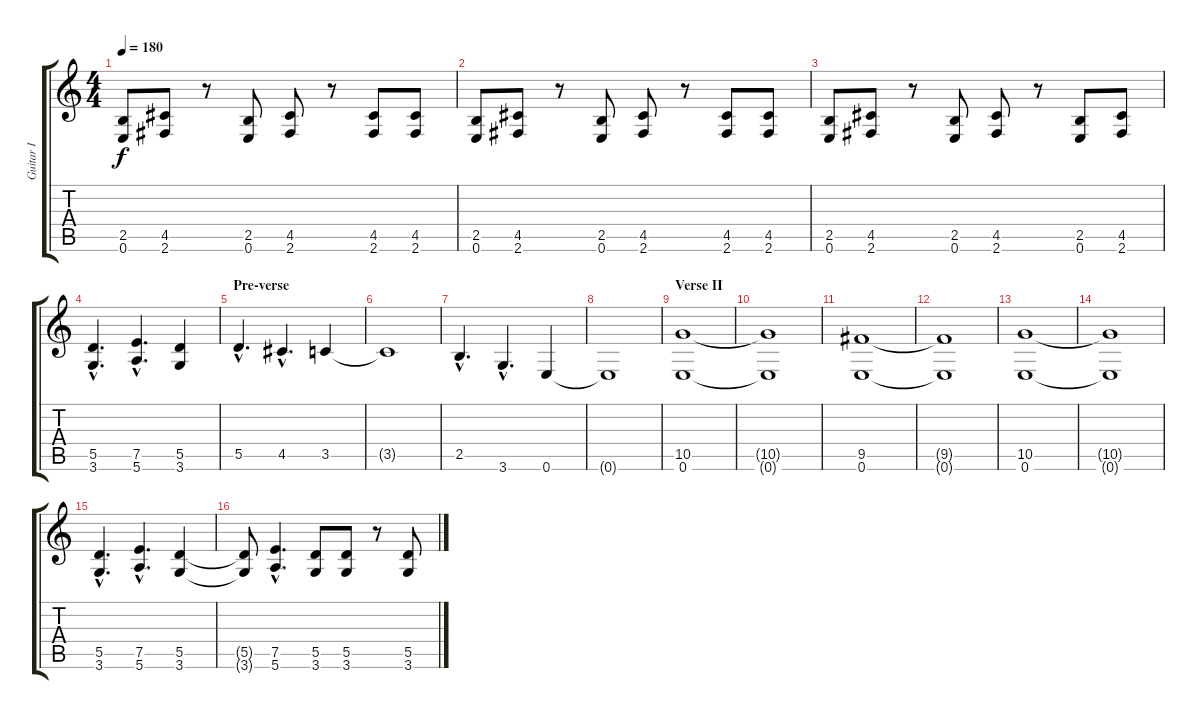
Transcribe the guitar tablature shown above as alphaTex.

\track ("Guitar I" "Guitar I") {instrument distortionguitar}
\staff {score tabs}
\tuning (E4 B3 G3 D3 A2 E2) {hide}
\ts (4 4)
\tempo 180
\clef g2
\ks c
(2.5 0.6).8{dy f} (4.5 2.6).8 r.8 (2.5 0.6).8 (4.5 2.6).8 r.8 (4.5 2.6).8 (4.5 2.6).8 |
(2.5 0.6).8 (4.5 2.6).8 r.8 (2.5 0.6).8 (4.5 2.6).8 r.8 (4.5 2.6).8 (4.5 2.6).8 |
(2.5 0.6).8 (4.5 2.6).8 r.8 (2.5 0.6).8 (4.5 2.6).8 r.8 (2.5 0.6).8 (4.5 2.6).8 |
(5.5{hac} 3.6{hac}).4{d} (7.5{hac} 5.6{hac}).4{d} (5.5 3.6).4 |
\section ("" "Pre-verse")
5.5{hac}.4{d} 4.5{hac}.4{d} 3.5.4 |
3.5{t}.1 |
2.5{hac}.4{d} 3.6{hac}.4{d} 0.6.4 |
0.6{t}.1 |
\section ("" "Verse II")
(10.5 0.6).1{volume 13} |
(10.5{t} 0.6{t}).1 |
(9.5 0.6).1 |
(9.5{t} 0.6{t}).1 |
(10.5 0.6).1 |
(10.5{t} 0.6{t}).1 |
(5.5{hac} 3.6{hac}).4{d volume 16} (7.5{hac} 5.6{hac}).4{d} (5.5 3.6).4 |
(5.5{t} 3.6{t}).8 (7.5{hac} 5.6{hac}).4{d} (5.5 3.6).8 (5.5 3.6).8 r.8 (5.5 3.6).8
